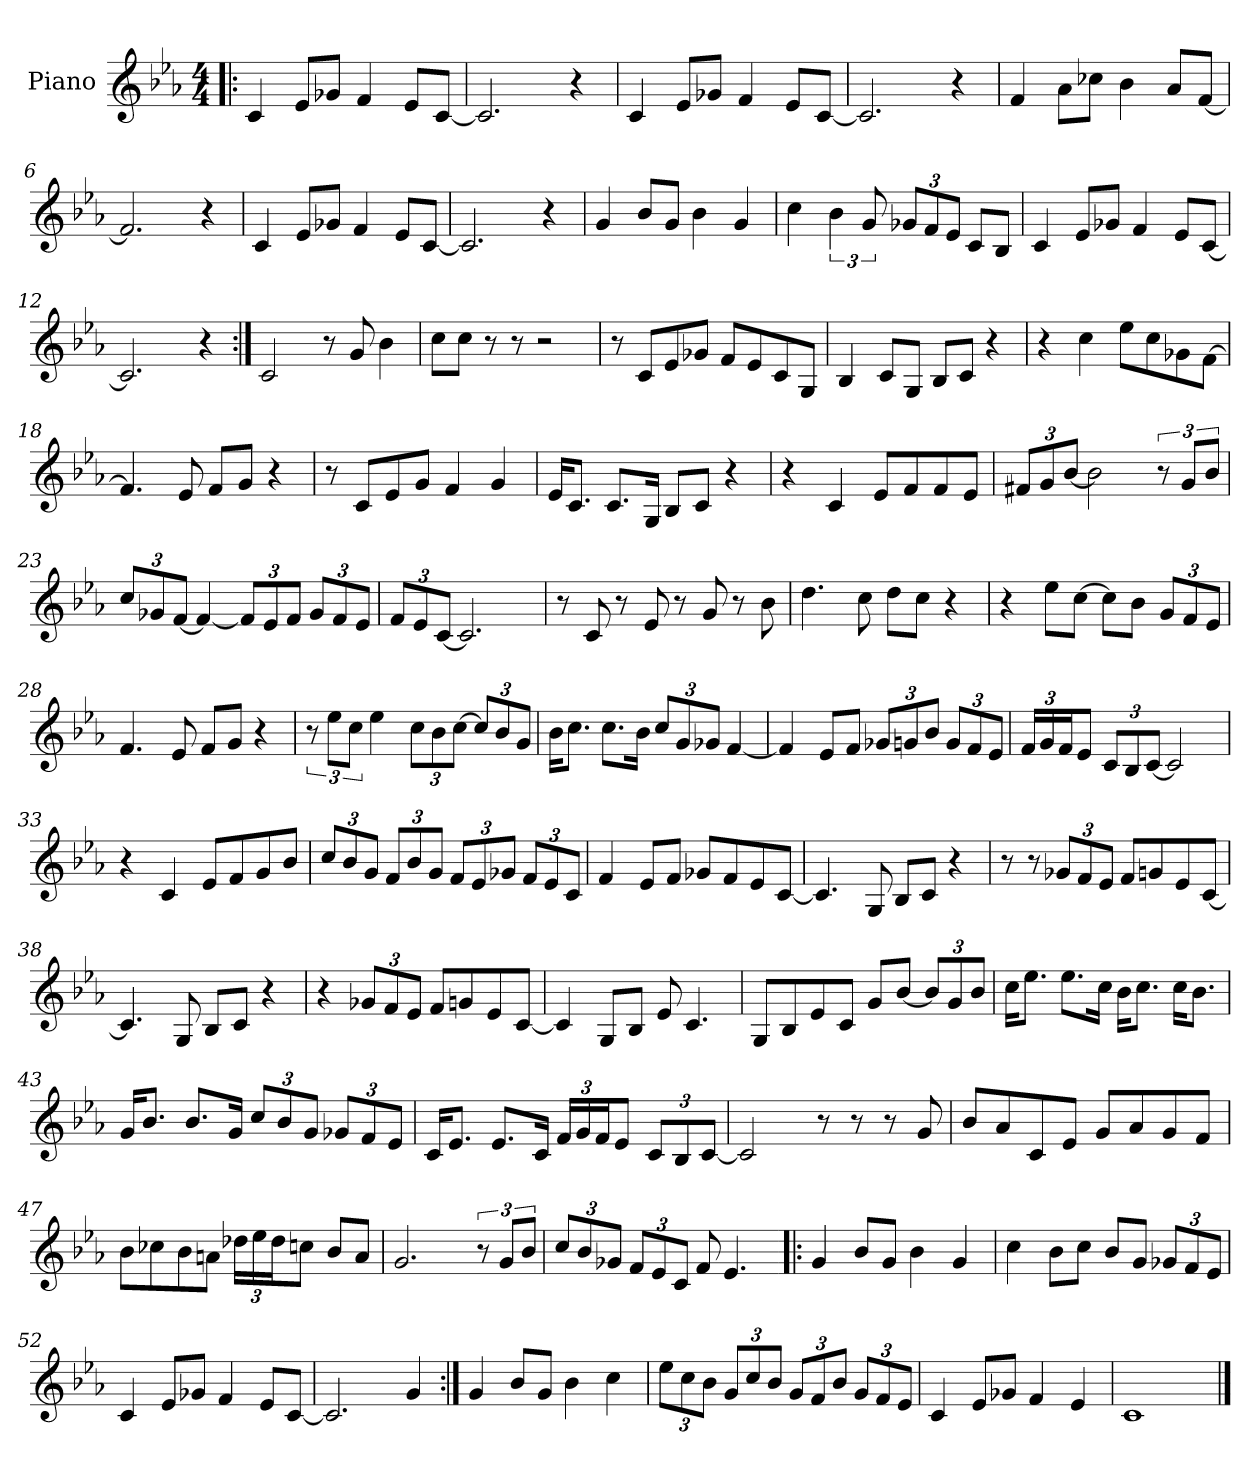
**kern
*part1
*staff1
*I"Piano
*I'Pno.
*clefG2
*k[b-e-a-]
*M4/4
*MM100
=1!|:
4c/
8e-/L
8g-X/J
4f/
8e-/L
[8c/J
=2
2.c/]
4r
=3
4c/
8e-/L
8g-X/J
4f/
8e-/L
[8c/J
=4
2.c/]
4r
!!LO:LB:g=z
=5
4f/
8a-\L
8cc-X\J
4b-\
8a-/L
[8f/J
=6
2.f/]
4r
=7
4c/
8e-/L
8g-X/J
4f/
8e-/L
[8c/J
=8
2.c/]
4r
!!LO:LB:g=z
=9
4g/
8b-/L
8g/J
4b-\
4g/
=10
4cc\
6b-\
12g/
*Xbrackettup
12g-X/L
12f/
12e-/J
8c/L
8B-/J
=11
4c/
8e-/L
8g-X/J
4f/
8e-/L
[8c/J
=12
2.c/]
4r
!!LO:LB:g=z
=13:|!
2c/
8r
8g/
4b-\
=14
8cc\L
8cc\J
8r
8r
2r
=15
8r
8c/L
8e-/
8g-X/J
8f/L
8e-/
8c/
8G/J
=16
4B-/
8c/L
8G/J
8B-/L
8c/J
4r
!!LO:LB:g=z
=17
4r
4cc\
8ee-\L
8cc\
8g-X\
[8f\J
=18
4.f/]
8e-/
8f/L
8g/J
4r
=19
8r
8c/L
8e-/
8g/J
4f/
4g/
=20
16e-/KL
8.c/J
8.c/L
16G/Jk
8B-/L
8c/J
4r
!!LO:LB:g=z
=21
4r
4c/
8e-/L
8f/
8f/
8e-/J
=22
12f#X/L
12g/
[12b-/J
2b-\]
*brackettup
12r
12g/L
12b-/J
=23
*Xbrackettup
12cc/L
12g-X/
[12f/J
4f/_
12f/L]
12e-/
12f/J
12g-/L
12f/
12e-/J
=24
12f/L
12e-/
[12c/J
2.c/]
!!LO:LB:g=z
=25
8r
8c/
8r
8e-/
8r
8g/
8r
8b-\
=26
4.dd\
8cc\
8dd\L
8cc\J
4r
=27
4r
8ee-\L
[8cc\J
8cc\L]
8b-\J
12g/L
12f/
12e-/J
=28
4.f/
8e-/
8f/L
8g/J
4r
!!LO:LB:g=z
=29
*brackettup
12r
12ee-\L
12cc\J
4ee-\
*Xbrackettup
12cc\L
12b-\
[12cc\J
12cc/L]
12b-/
12g/J
=30
16b-\KL
8.cc\J
8.cc\L
16b-\Jk
12cc/L
12g/
12g-X/J
[4f/
=31
4f/]
8e-/L
8f/J
12g-X/L
12gn/
12b-/J
12g/L
12f/
12e-/J
=32
24f/LL
24g/
24f/J
8e-/J
12c/L
12B-/
[12c/J
2c/]
!!LO:LB:g=z
=33
4r
4c/
8e-/L
8f/
8g/
8b-/J
=34
12cc/L
12b-/
12g/J
12f/L
12b-/
12g/J
12f/L
12e-/
12g-X/J
12f/L
12e-/
12c/J
=35
4f/
8e-/L
8f/J
8g-X/L
8f/
8e-/
[8c/J
=36
4.c/]
8G/
8B-/L
8c/J
4r
!!LO:LB:g=z
=37
8r
8r
12g-X/L
12f/
12e-/J
8f/L
8gn/
8e-/
[8c/J
=38
4.c/]
8G/
8B-/L
8c/J
4r
=39
4r
12g-X/L
12f/
12e-/J
8f/L
8gn/
8e-/
[8c/J
=40
4c/]
8G/L
8B-/J
8e-/
4.c/
=41
8G/L
8B-/
8e-/
8c/J
8g/L
[8b-/J
12b-/L]
12g/
12b-/J
!!LO:PB:g=z
=42
16cc\KL
8.ee-\J
8.ee-\L
16cc\Jk
16b-\KL
8.cc\J
16cc\KL
8.b-\J
=43
16g/KL
8.b-/J
8.b-/L
16g/Jk
12cc/L
12b-/
12g/J
12g-X/L
12f/
12e-/J
=44
16c/KL
8.e-/J
8.e-/L
16c/Jk
24f/LL
24g/
24f/J
8e-/J
12c/L
12B-/
[12c/J
=45
2c/]
8r
8r
8r
8g/
!!LO:LB:g=z
=46
8b-/L
8a-/
8c/
8e-/J
8g/L
8a-/
8g/
8f/J
=47
8b-\L
8cc-X\
8b-\
8an\J
24dd-X\LL
24ee-\
24dd-\J
8ccn\J
8b-/L
8a/J
=48
2.g/
*brackettup
12r
12g/L
12b-/J
=49
*Xbrackettup
12cc/L
12b-/
12g-X/J
12f/L
12e-/
12c/J
8f/
4.e-/
=50!|:
4g/
8b-/L
8g/J
4b-\
4g/
!!LO:LB:g=z
=51
4cc\
8b-\L
8cc\J
8b-/L
8g/J
12g-X/L
12f/
12e-/J
=52
4c/
8e-/L
8g-X/J
4f/
8e-/L
[8c/J
=53
2.c/]
4g/
=54:|!
4g/
8b-/L
8g/J
4b-\
4cc\
=55
12ee-\L
12cc\
12b-\J
12g/L
12cc/
12b-/J
12g/L
12f/
12b-/J
12g/L
12f/
12e-/J
!!LO:LB:g=z
=56
4c/
8e-/L
8g-X/J
4f/
4e-/
=57
1c
==
*-
